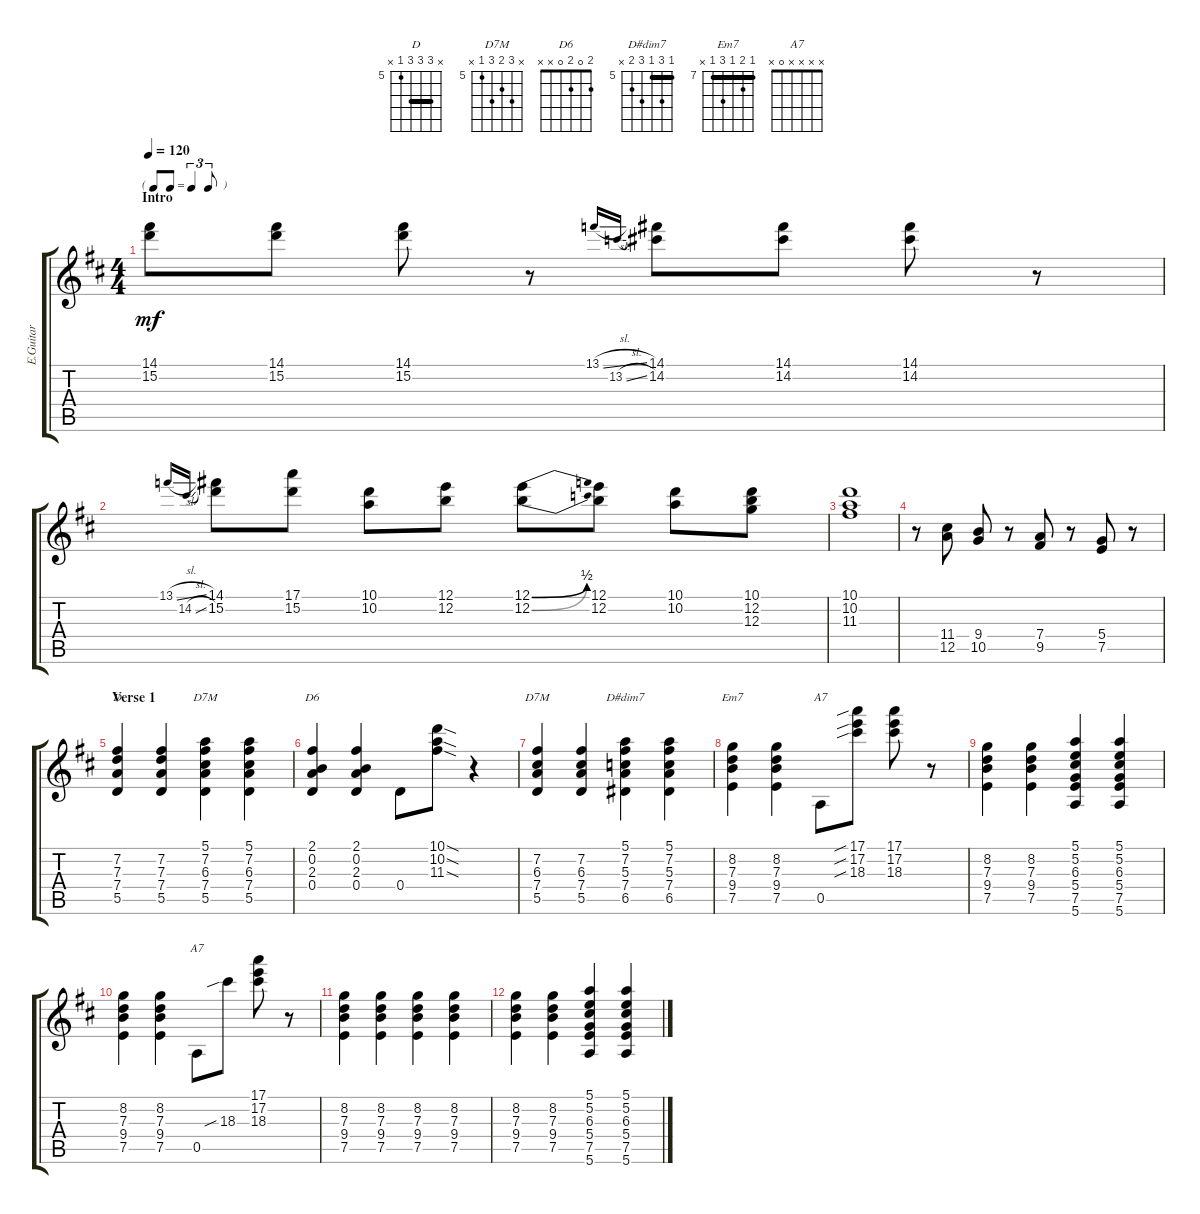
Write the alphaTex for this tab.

\track ("E.Guitar" "E.Guitar") {instrument electricguitarclean}
\staff {score tabs}
\tuning (E4 B3 G3 D3 A2 E2) {hide}
\chord ("D" x 7 7 7 5 x) {firstfret 5 barre 7}
\chord ("D7M" 5 7 6 7 5 x) {firstfret 5 barre 5}
\chord ("D6" 2 0 2 0 x x)
\chord ("D7M" x 7 6 7 5 x) {firstfret 5}
\chord ("D#dim7" 5 7 5 7 6 x) {firstfret 5 barre 5}
\chord ("Em7" 7 8 7 9 7 x) {firstfret 7 barre 7}
\chord ("A7" 5 5 6 5 7 5) {firstfret 5 barre 5}
\chord ("A7" x x x x 0 x)
\ts (4 4)
\tf triplet8th
\section ("" "Intro")
\tempo 120
\clef g2
\ks d
(14.1 15.2).8{dy mf instrument electricguitarclean} (14.1 15.2).8 (14.1 15.2).8 r.8 13.1{sl}.16{gr onbeat} 13.2{sl}.16{gr onbeat} (14.1 14.2).8 (14.1 14.2).8 (14.1 14.2).8 r.8 |
13.1{sl}.16{gr onbeat} 14.2{sl}.16{gr onbeat} (14.1 15.2).8 (17.1 15.2).8 (10.1 10.2).8 (12.1 12.2).8 (12.1{be (bend 0 0 60 2)} 12.2{be (bend 0 0 60 2)}).8 (12.1 12.2).8 (10.1 10.2).8 (10.1 12.2 12.3).8 |
(10.1 10.2 11.3).1 |
r.8 (11.4 12.5).8 (9.4 10.5).8 r.8 (7.4 9.5).8 r.8 (5.4 7.5).8 r.8 |
\section ("" "Verse 1")
(7.2 7.3 7.4 5.5).4{ch "D"} (7.2 7.3 7.4 5.5).4 (5.1 7.2 6.3 7.4 5.5).4{ch "D7M"} (5.1 7.2 6.3 7.4 5.5).4 |
(2.1 0.2 2.3 0.4).4{ch "D6"} (2.1 0.2 2.3 0.4).4 0.4.8 (10.1{sod} 10.2{sod} 11.3{sod}).8 r.4 |
(7.2 6.3 7.4 5.5).4{ch "D7M"} (7.2 6.3 7.4 5.5).4 (5.1 7.2 5.3 7.4 6.5).4{ch "D#dim7"} (5.1 7.2 5.3 7.4 6.5).4 |
(8.2 7.3 9.4 7.5).4{ch "Em7"} (8.2 7.3 9.4 7.5).4 0.5.8{ch "A7"} (17.1{sib} 17.2{sib} 18.3{sib}).8 (17.1 17.2 18.3).8 r.8 |
(8.2 7.3 9.4 7.5).4 (8.2 7.3 9.4 7.5).4 (5.1 5.2 6.3 5.4 7.5 5.6).4 (5.1 5.2 6.3 5.4 7.5 5.6).4 |
(8.2 7.3 9.4 7.5).4 (8.2 7.3 9.4 7.5).4 0.5.8{ch "A7"} 18.3{sib}.8 (17.1 17.2 18.3).8 r.8 |
(8.2 7.3 9.4 7.5).4 (8.2 7.3 9.4 7.5).4 (8.2 7.3 9.4 7.5).4 (8.2 7.3 9.4 7.5).4 |
(8.2 7.3 9.4 7.5).4 (8.2 7.3 9.4 7.5).4 (5.1 5.2 6.3 5.4 7.5 5.6).4 (5.1 5.2 6.3 5.4 7.5 5.6).4
